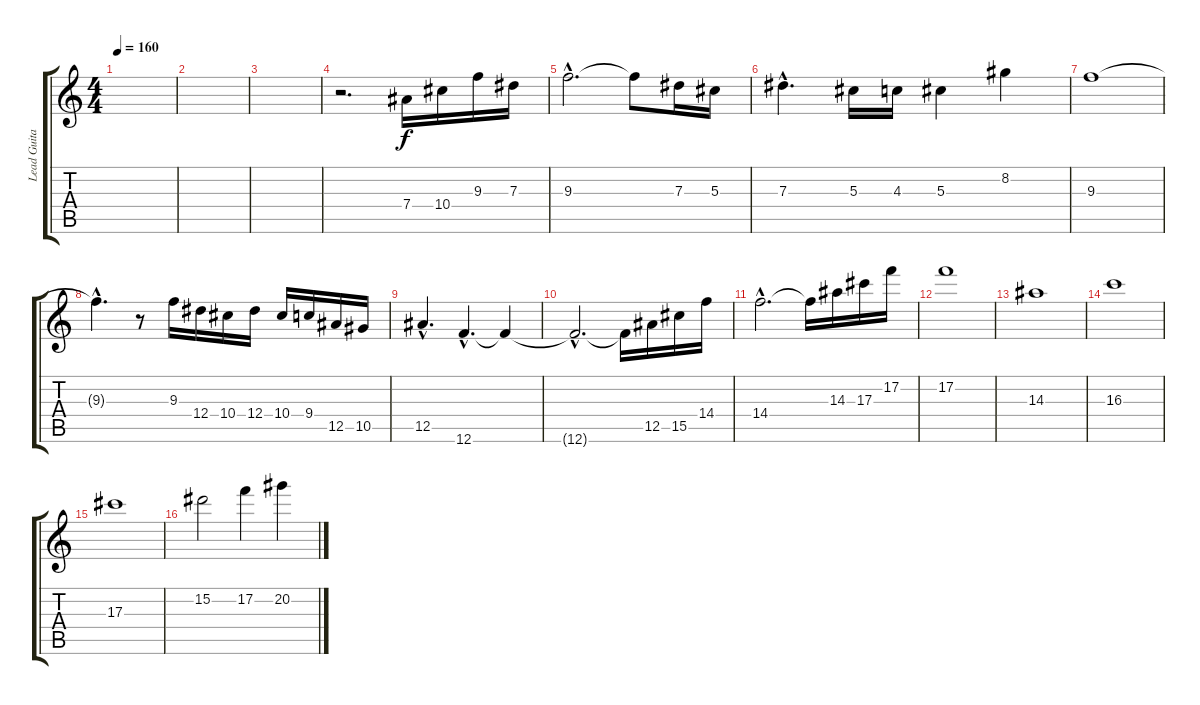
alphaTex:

\track ("Lead Guitar 1" "Lead Guita") {instrument overdrivenguitar}
\staff {score tabs}
\tuning (F4 C4 Ab3 Eb3 Bb2 F2) {hide}
\ts (4 4)
\tempo 160
\clef g2
\ks c
|
|
|
r.2{d} 7.4.16 10.4.16 9.3.16 7.3.16 |
\section ("" "")
9.3{hac}.2{d} 9.3{t}.8 7.3.16 5.3.16 |
7.3{hac}.4{d} 5.3.16 4.3.16 5.3.4 8.2.4 |
9.3.1 |
9.3{hac t}.4{d} r.8 9.3.16 12.4.16 10.4.16 12.4.16 10.4.16 9.4.16 12.5.16 10.5.16 |
12.5{hac}.4{d} 12.6{hac}.4{d} 12.6{t}.4 |
12.6{hac t}.2{d} 12.6{t}.16 12.5.16 15.5.16 14.4.16 |
14.4{hac}.2{d} 14.4{t}.16 14.3.16 17.3.16 17.2.16 |
17.2.1 |
\section ("" "")
14.3.1 |
16.3.1 |
17.3.1 |
15.2.2 17.2.4 20.2.4
